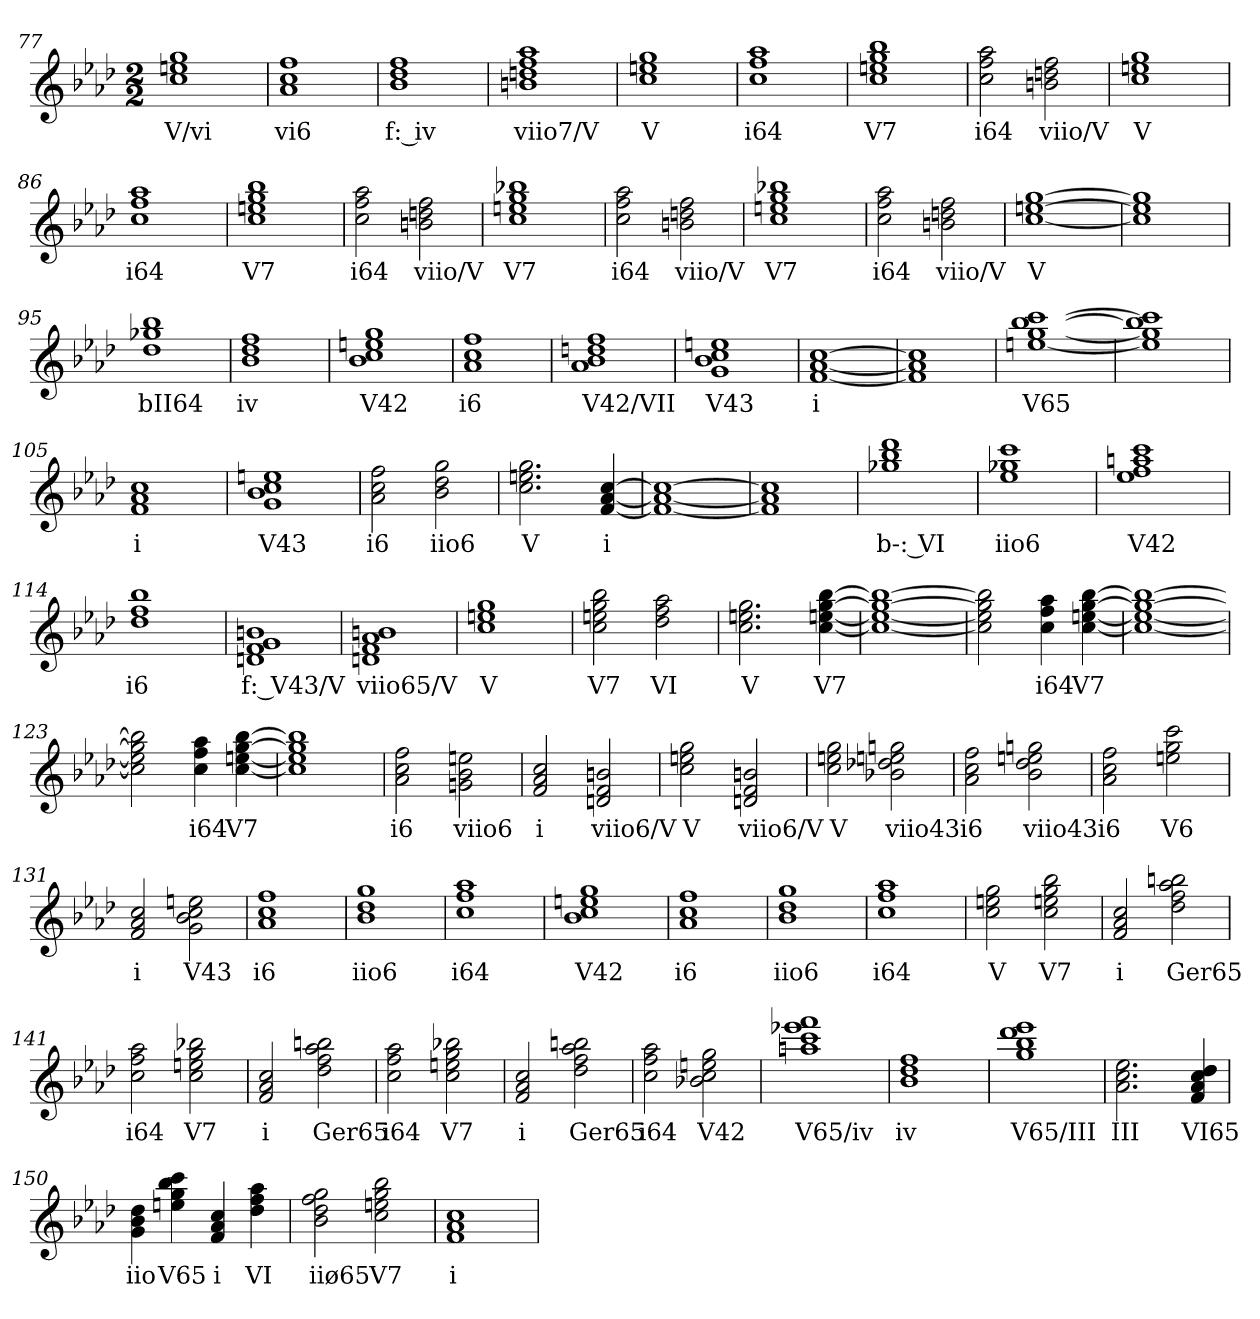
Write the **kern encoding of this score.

**kern	**text
*part1	*part1
*staff1	*staff1
*k[b-e-a-d-]	*
*f:	*
*M2/2	*
=77	=77
1cc 1een 1gg	V/vi
=78	=78
1a- 1cc 1ff	vi6
=79	=79
1b- 1dd- 1ff	f: iv
=80	=80
1bn 1ddn 1ff 1aa-	viio7/V
=81	=81
1cc 1een 1gg	V
=82	=82
1cc 1ff 1aa-	i64
=83	=83
1cc 1een 1gg 1bb-	V7
=84	=84
2cc 2ff 2aa-	i64
2bn 2ddn 2ff	viio/V
=85	=85
1cc 1een 1gg	V
=86	=86
1cc 1ff 1aa-	i64
=87	=87
1cc 1een 1gg 1bb-	V7
=88	=88
2cc 2ff 2aa-	i64
2bn 2ddn 2ff	viio/V
=89	=89
1cc 1een 1gg 1bb-X	V7
=90	=90
2cc 2ff 2aa-	i64
2bn 2ddn 2ff	viio/V
=91	=91
1cc 1een 1gg 1bb-X	V7
=92	=92
2cc 2ff 2aa-	i64
2bn 2ddn 2ff	viio/V
=93	=93
[1cc [1een [1gg	V
=94	=94
1cc] 1ee] 1gg]	.
=95	=95
1dd- 1gg-X 1bb-	bII64
=96	=96
1b- 1dd- 1ff	iv
=97	=97
1b- 1cc 1een 1gg	V42
=98	=98
1a- 1cc 1ff	i6
=99	=99
1a- 1b- 1ddn 1ff	V42/VII
=100	=100
1g 1b- 1cc 1een	V43
=101	=101
[1f [1a- [1cc	i
=102	=102
1f] 1a-] 1cc]	.
=103	=103
[1een [1gg [1bb- [1ccc	V65
=104	=104
1ee] 1gg] 1bb-] 1ccc]	.
=105	=105
1f 1a- 1cc	i
=106	=106
1g 1b- 1cc 1een	V43
=107	=107
2a- 2cc 2ff	i6
2b- 2dd- 2gg	iio6
=108	=108
2.cc 2.een 2.gg	V
[4f [4a- [4cc	i
=109	=109
1f_ 1a-_ 1cc_	.
=110	=110
1f] 1a-] 1cc]	.
=111	=111
1gg-X 1bb- 1ddd-	b-: VI
=112	=112
1ee- 1gg-X 1ccc	iio6
=113	=113
1ee- 1ff 1aan 1ccc	V42
=114	=114
1dd- 1ff 1bb-	i6
=115	=115
1dn 1f 1g 1bn	f: V43/V
=116	=116
1dn 1f 1a- 1bn	viio65/V
=117	=117
1cc 1een 1gg	V
=118	=118
2cc 2een 2gg 2bb-	V7
2dd- 2ff 2aa-	VI
=119	=119
2.cc 2.een 2.gg	V
[4cc [4een [4gg [4bb-	V7
=120	=120
1cc_ 1ee_ 1gg_ 1bb-_	.
=121	=121
2cc] 2ee] 2gg] 2bb-]	.
4cc 4ff 4aa-	i64
[4cc [4een [4gg [4bb-	V7
=122	=122
1cc_ 1ee_ 1gg_ 1bb-_	.
=123	=123
2cc] 2ee] 2gg] 2bb-]	.
4cc 4ff 4aa-	i64
[4cc [4een [4gg [4bb-	V7
=124	=124
1cc] 1ee] 1gg] 1bb-]	.
=125	=125
2a- 2cc 2ff	i6
2gn 2b- 2een	viio6
=126	=126
2f 2a- 2cc	i
2dn 2f 2bn	viio6/V
=127	=127
2cc 2een 2gg	V
2dn 2f 2bn	viio6/V
=128	=128
2cc 2een 2gg	V
2b-X 2dd-X 2een 2ggn	viio43
=129	=129
2a- 2cc 2ff	i6
2b- 2dd- 2een 2ggn	viio43
=130	=130
2a- 2cc 2ff	i6
2een 2gg 2ccc	V6
=131	=131
2f 2a- 2cc	i
2g 2b- 2cc 2een	V43
=132	=132
1a- 1cc 1ff	i6
=133	=133
1b- 1dd- 1gg	iio6
=134	=134
1cc 1ff 1aa-	i64
=135	=135
1b- 1cc 1een 1gg	V42
=136	=136
1a- 1cc 1ff	i6
=137	=137
1b- 1dd- 1gg	iio6
=138	=138
1cc 1ff 1aa-	i64
=139	=139
2cc 2een 2gg	V
2cc 2een 2gg 2bb-	V7
=140	=140
2f 2a- 2cc	i
2dd- 2ff 2aa- 2bbn	Ger65
=141	=141
2cc 2ff 2aa-	i64
2cc 2een 2gg 2bb-X	V7
=142	=142
2f 2a- 2cc	i
2dd- 2ff 2aa- 2bbn	Ger65
=143	=143
2cc 2ff 2aa-	i64
2cc 2een 2gg 2bb-X	V7
=144	=144
2f 2a- 2cc	i
2dd- 2ff 2aa- 2bbn	Ger65
=145	=145
2cc 2ff 2aa-	i64
2b-X 2cc 2een 2gg	V42
=146	=146
1aan 1ccc 1eee-X 1fff	V65/iv
=147	=147
1b- 1dd- 1ff	iv
=148	=148
1gg 1bb- 1ddd- 1eee-	V65/III
=149	=149
2.a- 2.cc 2.ee-	III
4f 4a- 4cc 4dd-	VI65
=150	=150
4g 4b- 4dd-	iio
4een 4gg 4bb- 4ccc	V65
4f 4a- 4cc	i
4dd- 4ff 4aa-	VI
=151	=151
2b- 2dd- 2ff 2gg	iiø65
2cc 2een 2gg 2bb-	V7
=152	=152
1f 1a- 1cc	i
=	=
*-	*-
